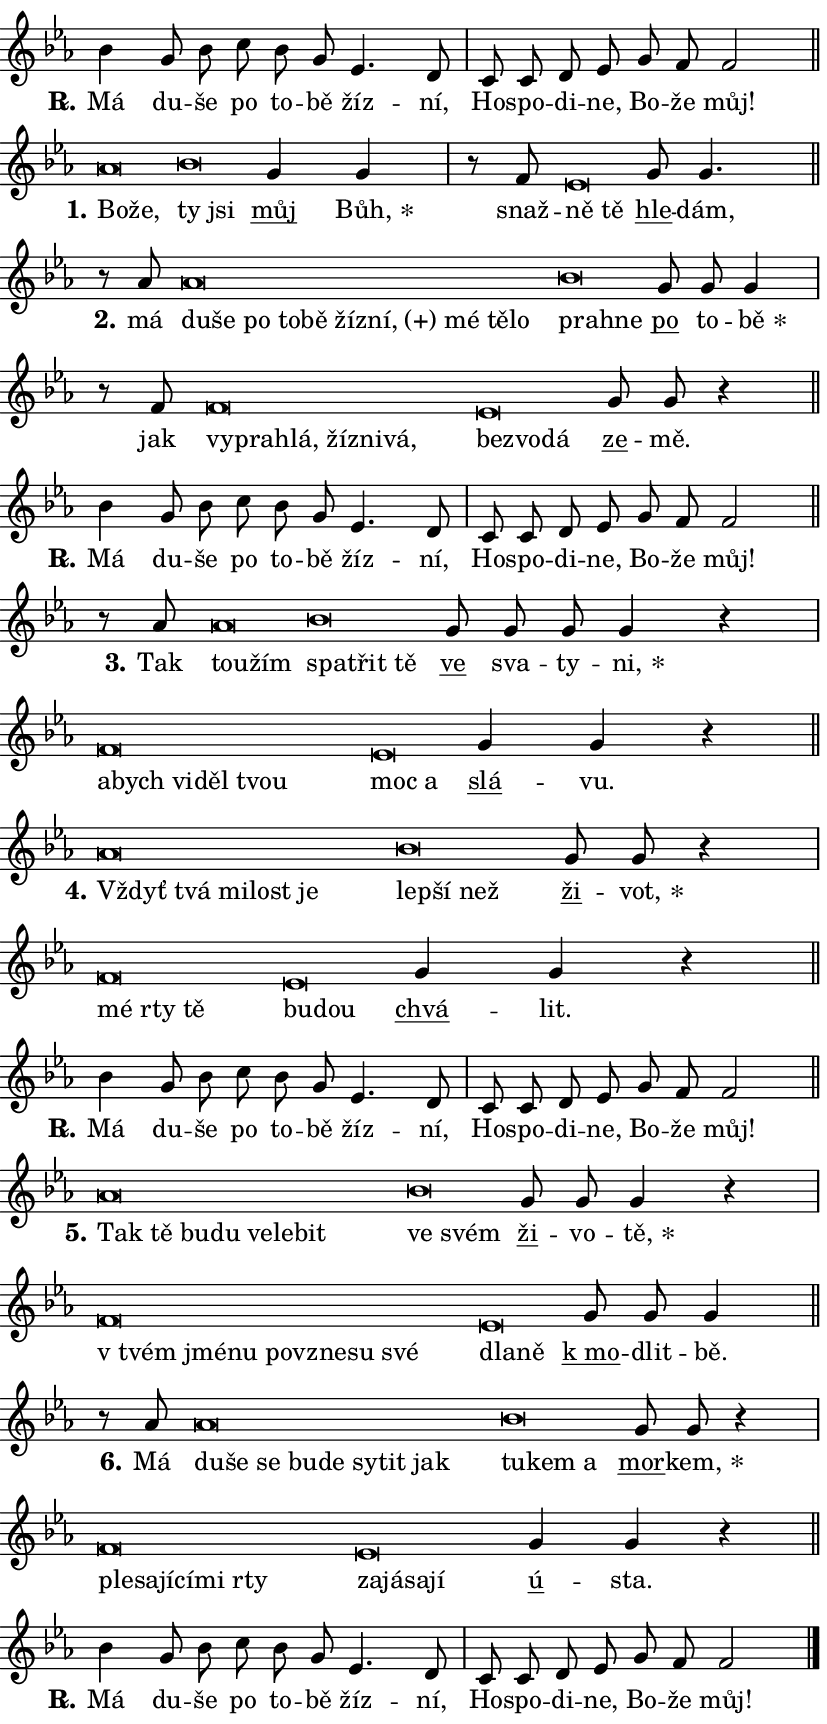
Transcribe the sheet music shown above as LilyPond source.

\version "2.24.0"
\header { tagline = "" }
\paper {
  indent = 0\cm
  top-margin = 0\cm
  right-margin = 0.13\cm % to fit lyric hyphens
  bottom-margin = 0\cm
  left-margin = 0\cm
  paper-width = 14\cm
  page-breaking = #ly:one-page-breaking
  system-system-spacing.basic-distance = #11
  score-system-spacing.basic-distance = #11
  ragged-last = ##f
}


%% Author: Thomas Morley
%% https://lists.gnu.org/archive/html/lilypond-user/2020-05/msg00002.html
#(define (line-position grob)
"Returns position of @var[grob} in current system:
   @code{'start}, if at first time-step
   @code{'end}, if at last time-step
   @code{'middle} otherwise
"
  (let* ((col (ly:item-get-column grob))
         (ln (ly:grob-object col 'left-neighbor))
         (rn (ly:grob-object col 'right-neighbor))
         (col-to-check-left (if (ly:grob? ln) ln col))
         (col-to-check-right (if (ly:grob? rn) rn col))
         (break-dir-left
           (and
             (ly:grob-property col-to-check-left 'non-musical #f)
             (ly:item-break-dir col-to-check-left)))
         (break-dir-right
           (and
             (ly:grob-property col-to-check-right 'non-musical #f)
             (ly:item-break-dir col-to-check-right))))
        (cond ((eqv? 1 break-dir-left) 'start)
              ((eqv? -1 break-dir-right) 'end)
              (else 'middle))))

#(define (tranparent-at-line-position vctor)
  (lambda (grob)
  "Relying on @code{line-position} select the relevant enry from @var{vctor}.
Used to determine transparency,"
    (case (line-position grob)
      ((end) (not (vector-ref vctor 0)))
      ((middle) (not (vector-ref vctor 1)))
      ((start) (not (vector-ref vctor 2))))))

noteHeadBreakVisibility =
#(define-music-function (break-visibility)(vector?)
"Makes @code{NoteHead}s transparent relying on @var{break-visibility}"
#{
  \override NoteHead.transparent =
    #(tranparent-at-line-position break-visibility)
#})

#(define delete-ledgers-for-transparent-note-heads
  (lambda (grob)
    "Reads whether a @code{NoteHead} is transparent.
If so this @code{NoteHead} is removed from @code{'note-heads} from
@var{grob}, which is supposed to be @code{LedgerLineSpanner}.
As a result ledgers are not printed for this @code{NoteHead}"
    (let* ((nhds-array (ly:grob-object grob 'note-heads))
           (nhds-list
             (if (ly:grob-array? nhds-array)
                 (ly:grob-array->list nhds-array)
                 '()))
           ;; Relies on the transparent-property being done before
           ;; Staff.LedgerLineSpanner.after-line-breaking is executed.
           ;; This is fragile ...
           (to-keep
             (remove
               (lambda (nhd)
                 (ly:grob-property nhd 'transparent #f))
               nhds-list)))
      ;; TODO find a better method to iterate over grob-arrays, similiar
      ;; to filter/remove etc for lists
      ;; For now rebuilt from scratch
      (set! (ly:grob-object grob 'note-heads)  '())
      (for-each
        (lambda (nhd)
          (ly:pointer-group-interface::add-grob grob 'note-heads nhd))
        to-keep))))

squashNotes = {
  \override NoteHead.X-extent = #'(-0.2 . 0.2)
  \override NoteHead.Y-extent = #'(-0.75 . 0)
  \override NoteHead.stencil =
    #(lambda (grob)
       (let ((pos (ly:grob-property grob 'staff-position)))
         (begin
           (if (< pos -7) (display "ERROR: Lower brevis then expected\n") (display ""))
           (if (<= pos -6) ly:text-interface::print ly:note-head::print))))
}
unSquashNotes = {
  \revert NoteHead.X-extent
  \revert NoteHead.Y-extent
  \revert NoteHead.stencil
}

hideNotes = \noteHeadBreakVisibility #begin-of-line-visible
unHideNotes = \noteHeadBreakVisibility #all-visible

% work-around for resetting accidentals
% https://lilypond.org/doc/v2.23/Documentation/notation/displaying-rhythms#unmetered-music
cadenzaMeasure = {
  \cadenzaOff
  \partial 1024 s1024
  \cadenzaOn
}

#(define-markup-command (accent layout props text) (markup?)
  "Underline accented syllable"
  (interpret-markup layout props
    #{\markup \override #'(offset . 4.3) \underline { #text }#}))

responsum = \markup \concat {
  "R" \hspace #-1.05 \path #0.1 #'((moveto 0 0.07) (lineto 0.9 0.8)) \hspace #0.05 "."
}

spaceSize = #0.6828661417322834 % exact space size for TeX Gyre Schola

\layout {
  \context {
    \Staff
    \remove "Time_signature_engraver"
    \override LedgerLineSpanner.after-line-breaking = #delete-ledgers-for-transparent-note-heads
  }
  \context {
    \Lyrics {
      \override LyricSpace.minimum-distance = \spaceSize
      \override LyricText.font-name = #"TeX Gyre Schola"
      \override LyricText.font-size = 1
      \override StanzaNumber.font-name = #"TeX Gyre Schola Bold"
      \override StanzaNumber.font-size = 1
    }
  }
  \context {
    \Score 
    \override NoteHead.text =
      #(lambda (grob) 
        (let ((pos (ly:grob-property grob 'staff-position)))
          #{\markup {
            \combine
              \halign #-0.55 \raise #(if (= pos -6) 0 0.5) \override #'(thickness . 2) \draw-line #'(3.2 . 0)
              \musicglyph "noteheads.sM1"
          }#}))
  }
}

% magnetic-lyrics.ily
%
%   written by
%     Jean Abou Samra <jean@abou-samra.fr>
%     Werner Lemberg <wl@gnu.org>
%
%   adapted by
%     Jiri Hon <jiri.hon@gmail.com>
%
% Version 2022-Apr-15

% https://www.mail-archive.com/lilypond-user@gnu.org/msg149350.html

#(define (Left_hyphen_pointer_engraver context)
   "Collect syllable-hyphen-syllable occurrences in lyrics and store
them in properties.  This engraver only looks to the left.  For
example, if the lyrics input is @code{foo -- bar}, it does the
following.

@itemize @bullet
@item
Set the @code{text} property of the @code{LyricHyphen} grob between
@q{foo} and @q{bar} to @code{foo}.

@item
Set the @code{left-hyphen} property of the @code{LyricText} grob with
text @q{foo} to the @code{LyricHyphen} grob between @q{foo} and
@q{bar}.
@end itemize

Use this auxiliary engraver in combination with the
@code{lyric-@/text::@/apply-@/magnetic-@/offset!} hook."
   (let ((hyphen #f)
         (text #f))
     (make-engraver
      (acknowledgers
       ((lyric-syllable-interface engraver grob source-engraver)
        (set! text grob)))
      (end-acknowledgers
       ((lyric-hyphen-interface engraver grob source-engraver)
        ;(when (not (grob::has-interface grob 'lyric-space-interface))
          (set! hyphen grob)));)
      ((stop-translation-timestep engraver)
       (when (and text hyphen)
         (ly:grob-set-object! text 'left-hyphen hyphen))
       (set! text #f)
       (set! hyphen #f)))))

#(define (lyric-text::apply-magnetic-offset! grob)
   "If the space between two syllables is less than the value in
property @code{LyricText@/.details@/.squash-threshold}, move the right
syllable to the left so that it gets concatenated with the left
syllable.

Use this function as a hook for
@code{LyricText@/.after-@/line-@/breaking} if the
@code{Left_@/hyphen_@/pointer_@/engraver} is active."
   (let ((hyphen (ly:grob-object grob 'left-hyphen #f)))
     (when hyphen
       (let ((left-text (ly:spanner-bound hyphen LEFT)))
         (when (grob::has-interface left-text 'lyric-syllable-interface)
           (let* ((common (ly:grob-common-refpoint grob left-text X))
                  (this-x-ext (ly:grob-extent grob common X))
                  (left-x-ext
                   (begin
                     ;; Trigger magnetism for left-text.
                     (ly:grob-property left-text 'after-line-breaking)
                     (ly:grob-extent left-text common X)))
                  ;; `delta` is the gap width between two syllables.
                  (delta (- (interval-start this-x-ext)
                            (interval-end left-x-ext)))
                  (details (ly:grob-property grob 'details))
                  (threshold (assoc-get 'squash-threshold details 0.2)))
             (when (< delta threshold)
               (let* (;; We have to manipulate the input text so that
                      ;; ligatures crossing syllable boundaries are not
                      ;; disabled.  For languages based on the Latin
                      ;; script this is essentially a beautification.
                      ;; However, for non-Western scripts it can be a
                      ;; necessity.
                      (lt (ly:grob-property left-text 'text))
                      (rt (ly:grob-property grob 'text))
                      (is-space (grob::has-interface hyphen 'lyric-space-interface))
                      (space (if is-space " " ""))
                      (extra-delta (if is-space spaceSize 0))
                      ;; Append new syllable.
                      (ltrt-space (if (and (string? lt) (string? rt))
                                (string-append lt space rt)
                                (make-concat-markup (list lt space rt))))
                      ;; Right-align `ltrt` to the right side.
                      (ltrt-space-markup (grob-interpret-markup
                               grob
                               (make-translate-markup
                                (cons (interval-length this-x-ext) 0)
                                (make-right-align-markup ltrt-space)))))
                 (begin
                   ;; Don't print `left-text`.
                   (ly:grob-set-property! left-text 'stencil #f)
                   ;; Set text and stencil (which holds all collected
                   ;; syllables so far) and shift it to the left.
                   (ly:grob-set-property! grob 'text ltrt-space)
                   (ly:grob-set-property! grob 'stencil ltrt-space-markup)
                   (ly:grob-translate-axis! grob (- (- delta extra-delta)) X))))))))))


#(define (lyric-hyphen::displace-bounds-first grob)
   ;; Make very sure this callback isn't triggered too early.
   (let ((left (ly:spanner-bound grob LEFT))
         (right (ly:spanner-bound grob RIGHT)))
     (ly:grob-property left 'after-line-breaking)
     (ly:grob-property right 'after-line-breaking)
     (ly:lyric-hyphen::print grob)))

squashThreshold = #0.4

\layout {
  \context {
    \Lyrics
    \consists #Left_hyphen_pointer_engraver
    \override LyricText.after-line-breaking =
      #lyric-text::apply-magnetic-offset!
    \override LyricHyphen.stencil = #lyric-hyphen::displace-bounds-first
    \override LyricText.details.squash-threshold = \squashThreshold
    \override LyricHyphen.minimum-distance = 0
    \override LyricHyphen.minimum-length = \squashThreshold
  }
}

squashText = \override LyricText.details.squash-threshold = 9999
unSquashText = \override LyricText.details.squash-threshold = \squashThreshold

leftText = \override LyricText.self-alignment-X = #LEFT
unLeftText = \revert LyricText.self-alignment-X

starOffset = #(lambda (grob) 
                (let ((x_offset (ly:self-alignment-interface::aligned-on-x-parent grob)))
                  (if (= x_offset 0) 0 (+ x_offset 1.2))))

star = #(define-music-function (syllable)(string?)
"Append star separator at the end of a syllable"
#{
  \once \override LyricText.X-offset = #starOffset
  \lyricmode { \markup {
    #syllable
    \override #'((font-name . "TeX Gyre Schola Bold")) \hspace #0.2 \lower #0.65 \larger "*"
  } }
#})

starAccent = #(define-music-function (syllable)(string?)
"Append star separator at the end of a syllable and make accent"
#{
  \once \override LyricText.X-offset = #starOffset
  \lyricmode { \markup {
    \accent #syllable
    \override #'((font-name . "TeX Gyre Schola Bold")) \hspace #0.2 \lower #0.65 \larger "*"
  } }
#})

breath = #(define-music-function (syllable)(string?)
"Append breathing indicator at the end of a syllable"
#{
  \lyricmode { \markup { #syllable "+" } }
#})

optionalBreath = #(define-music-function (syllable)(string?)
"Append optional breathing indicator at the end of a syllable"
#{
  \lyricmode { \markup { #syllable "(+)" } }
#})


\score {
    <<
        \new Voice = "melody" { \cadenzaOn \key es \major \relative { bes'4 g8 bes c bes g es4. d8 \cadenzaMeasure \bar "|" c8 c d es g f f2 \cadenzaMeasure \bar "||" \break } }
        \new Lyrics \lyricsto "melody" { \lyricmode { \set stanza = \responsum
Má du -- še po to -- bě žíz -- ní, Ho -- spo -- di -- ne, Bo -- že můj! } }
    >>
    \layout {}
}

\score {
    <<
        \new Voice = "melody" { \cadenzaOn \key es \major \relative { \squashNotes as'\breve*1/16 \hideNotes \breve*1/16 \bar "" \unHideNotes \unSquashNotes \squashNotes bes\breve*1/16 \hideNotes \breve*1/16 \bar "" \unHideNotes \unSquashNotes \bar "" g4 g \cadenzaMeasure \bar "|" r8 f \squashNotes es\breve*1/16 \hideNotes \breve*1/16 \bar "" \unHideNotes \unSquashNotes \bar "" g8 g4. \cadenzaMeasure \bar "||" \break } }
        \new Lyrics \lyricsto "melody" { \lyricmode { \set stanza = "1."
\leftText Bo -- \squashText že, \unSquashText ty \squashText jsi \unLeftText \unSquashText \markup \accent můj \star Bůh, snaž -- \leftText ně \squashText tě \unLeftText \unSquashText \markup \accent hle -- dám, } }
    >>
    \layout {}
}

\score {
    <<
        \new Voice = "melody" { \cadenzaOn \key es \major \relative { r8 as' \squashNotes as\breve*1/16 \hideNotes \breve*1/16 \bar "" \breve*1/16 \bar "" \breve*1/16 \bar "" \breve*1/16 \bar "" \breve*1/16 \bar "" \breve*1/16 \bar "" \breve*1/16 \bar "" \breve*1/16 \breve*1/16 \bar "" \unHideNotes \unSquashNotes \squashNotes bes\breve*1/16 \hideNotes \breve*1/16 \bar "" \unHideNotes \unSquashNotes \bar "" g8 g g4 \cadenzaMeasure \bar "|" r8 f \squashNotes f\breve*1/16 \hideNotes \breve*1/16 \bar "" \breve*1/16 \bar "" \breve*1/16 \bar "" \breve*1/16 \breve*1/16 \bar "" \unHideNotes \unSquashNotes \squashNotes es\breve*1/16 \hideNotes \breve*1/16 \breve*1/16 \bar "" \unHideNotes \unSquashNotes \bar "" g8 g r4 \cadenzaMeasure \bar "||" \break } }
        \new Lyrics \lyricsto "melody" { \lyricmode { \set stanza = "2."
má \leftText du -- \squashText še po to -- bě žíz -- \optionalBreath ní, mé tě -- lo \unSquashText pra -- \squashText hne \unLeftText \unSquashText \markup \accent po to -- \star bě jak \leftText vy -- \squashText pra -- hlá, žíz -- ni -- vá, \unSquashText bez -- \squashText vo -- dá \unLeftText \unSquashText \markup \accent ze -- mě. } }
    >>
    \layout {}
}

\score {
    <<
        \new Voice = "melody" { \cadenzaOn \key es \major \relative { bes'4 g8 bes c bes g es4. d8 \cadenzaMeasure \bar "|" c8 c d es g f f2 \cadenzaMeasure \bar "||" \break } }
        \new Lyrics \lyricsto "melody" { \lyricmode { \set stanza = \responsum
Má du -- še po to -- bě žíz -- ní, Ho -- spo -- di -- ne, Bo -- že můj! } }
    >>
    \layout {}
}

\score {
    <<
        \new Voice = "melody" { \cadenzaOn \key es \major \relative { r8 as' \squashNotes as\breve*1/16 \hideNotes \breve*1/16 \bar "" \unHideNotes \unSquashNotes \squashNotes bes\breve*1/16 \hideNotes \breve*1/16 \breve*1/16 \bar "" \unHideNotes \unSquashNotes \bar "" g8 g g g4 r \cadenzaMeasure \bar "|" \squashNotes f\breve*1/16 \hideNotes \breve*1/16 \bar "" \breve*1/16 \bar "" \breve*1/16 \breve*1/16 \bar "" \unHideNotes \unSquashNotes \squashNotes es\breve*1/16 \hideNotes \breve*1/16 \bar "" \unHideNotes \unSquashNotes \bar "" g4 g4 r \cadenzaMeasure \bar "||" \break } }
        \new Lyrics \lyricsto "melody" { \lyricmode { \set stanza = "3."
Tak \leftText tou -- \squashText žím \unSquashText spa -- \squashText třit tě \unLeftText \unSquashText \markup \accent ve sva -- ty -- \star ni, \leftText a -- \squashText bych vi -- děl tvou \unSquashText moc \squashText a \unLeftText \unSquashText \markup \accent slá -- vu. } }
    >>
    \layout {}
}

\score {
    <<
        \new Voice = "melody" { \cadenzaOn \key es \major \relative { \squashNotes as'\breve*1/16 \hideNotes \breve*1/16 \bar "" \breve*1/16 \bar "" \breve*1/16 \breve*1/16 \bar "" \unHideNotes \unSquashNotes \squashNotes bes\breve*1/16 \hideNotes \breve*1/16 \breve*1/16 \bar "" \unHideNotes \unSquashNotes \bar "" g8 g r4 \cadenzaMeasure \bar "|" \squashNotes f\breve*1/16 \hideNotes \breve*1/16 \breve*1/16 \bar "" \unHideNotes \unSquashNotes \squashNotes es\breve*1/16 \hideNotes \breve*1/16 \bar "" \unHideNotes \unSquashNotes \bar "" g4 g r \cadenzaMeasure \bar "||" \break } }
        \new Lyrics \lyricsto "melody" { \lyricmode { \set stanza = "4."
\leftText Vždyť \squashText tvá mi -- lost je \unSquashText lep -- \squashText ší než \unLeftText \unSquashText \markup \accent ži -- \star vot, \leftText mé \squashText rty tě \unSquashText bu -- \squashText dou \unLeftText \unSquashText \markup \accent chvá -- lit. } }
    >>
    \layout {}
}

\score {
    <<
        \new Voice = "melody" { \cadenzaOn \key es \major \relative { bes'4 g8 bes c bes g es4. d8 \cadenzaMeasure \bar "|" c8 c d es g f f2 \cadenzaMeasure \bar "||" \break } }
        \new Lyrics \lyricsto "melody" { \lyricmode { \set stanza = \responsum
Má du -- še po to -- bě žíz -- ní, Ho -- spo -- di -- ne, Bo -- že můj! } }
    >>
    \layout {}
}

\score {
    <<
        \new Voice = "melody" { \cadenzaOn \key es \major \relative { \squashNotes as'\breve*1/16 \hideNotes \breve*1/16 \bar "" \breve*1/16 \bar "" \breve*1/16 \bar "" \breve*1/16 \bar "" \breve*1/16 \breve*1/16 \bar "" \unHideNotes \unSquashNotes \squashNotes bes\breve*1/16 \hideNotes \breve*1/16 \bar "" \unHideNotes \unSquashNotes \bar "" g8 g g4 r \cadenzaMeasure \bar "|" \squashNotes f\breve*1/16 \hideNotes \breve*1/16 \bar "" \breve*1/16 \bar "" \breve*1/16 \bar "" \breve*1/16 \bar "" \breve*1/16 \breve*1/16 \bar "" \unHideNotes \unSquashNotes \squashNotes es\breve*1/16 \hideNotes \breve*1/16 \bar "" \unHideNotes \unSquashNotes \bar "" g8 g g4 \cadenzaMeasure \bar "||" \break } }
        \new Lyrics \lyricsto "melody" { \lyricmode { \set stanza = "5."
\leftText Tak \squashText tě bu -- du ve -- le -- bit \unSquashText ve \squashText svém \unLeftText \unSquashText \markup \accent ži -- vo -- \star tě, \leftText "v tvém" \squashText jmé -- nu po -- vzne -- su své \unSquashText dla -- \squashText ně \unLeftText \unSquashText \markup \accent "k mo" -- dlit -- bě. } }
    >>
    \layout {}
}

\score {
    <<
        \new Voice = "melody" { \cadenzaOn \key es \major \relative { r8 as' \squashNotes as\breve*1/16 \hideNotes \breve*1/16 \bar "" \breve*1/16 \bar "" \breve*1/16 \bar "" \breve*1/16 \bar "" \breve*1/16 \bar "" \breve*1/16 \breve*1/16 \bar "" \unHideNotes \unSquashNotes \squashNotes bes\breve*1/16 \hideNotes \breve*1/16 \breve*1/16 \bar "" \unHideNotes \unSquashNotes \bar "" g8 g r4 \cadenzaMeasure \bar "|" \squashNotes f\breve*1/16 \hideNotes \breve*1/16 \bar "" \breve*1/16 \bar "" \breve*1/16 \bar "" \breve*1/16 \breve*1/16 \bar "" \unHideNotes \unSquashNotes \squashNotes es\breve*1/16 \hideNotes \breve*1/16 \bar "" \breve*1/16 \breve*1/16 \bar "" \unHideNotes \unSquashNotes \bar "" g4 g r \cadenzaMeasure \bar "||" \break } }
        \new Lyrics \lyricsto "melody" { \lyricmode { \set stanza = "6."
Má \leftText du -- \squashText še se bu -- de sy -- tit jak \unSquashText tu -- \squashText kem a \unLeftText \unSquashText \markup \accent mor -- \star kem, \leftText ple -- \squashText sa -- jí -- cí -- mi rty \unSquashText za -- \squashText já -- sa -- jí \unLeftText \unSquashText \markup \accent ú -- sta. } }
    >>
    \layout {}
}

\score {
    <<
        \new Voice = "melody" { \cadenzaOn \key es \major \relative { bes'4 g8 bes c bes g es4. d8 \cadenzaMeasure \bar "|" c8 c d es g f f2 \cadenzaMeasure \bar "||" \break } \bar "|." }
        \new Lyrics \lyricsto "melody" { \lyricmode { \set stanza = \responsum
Má du -- še po to -- bě žíz -- ní, Ho -- spo -- di -- ne, Bo -- že můj! } }
    >>
    \layout {}
}
